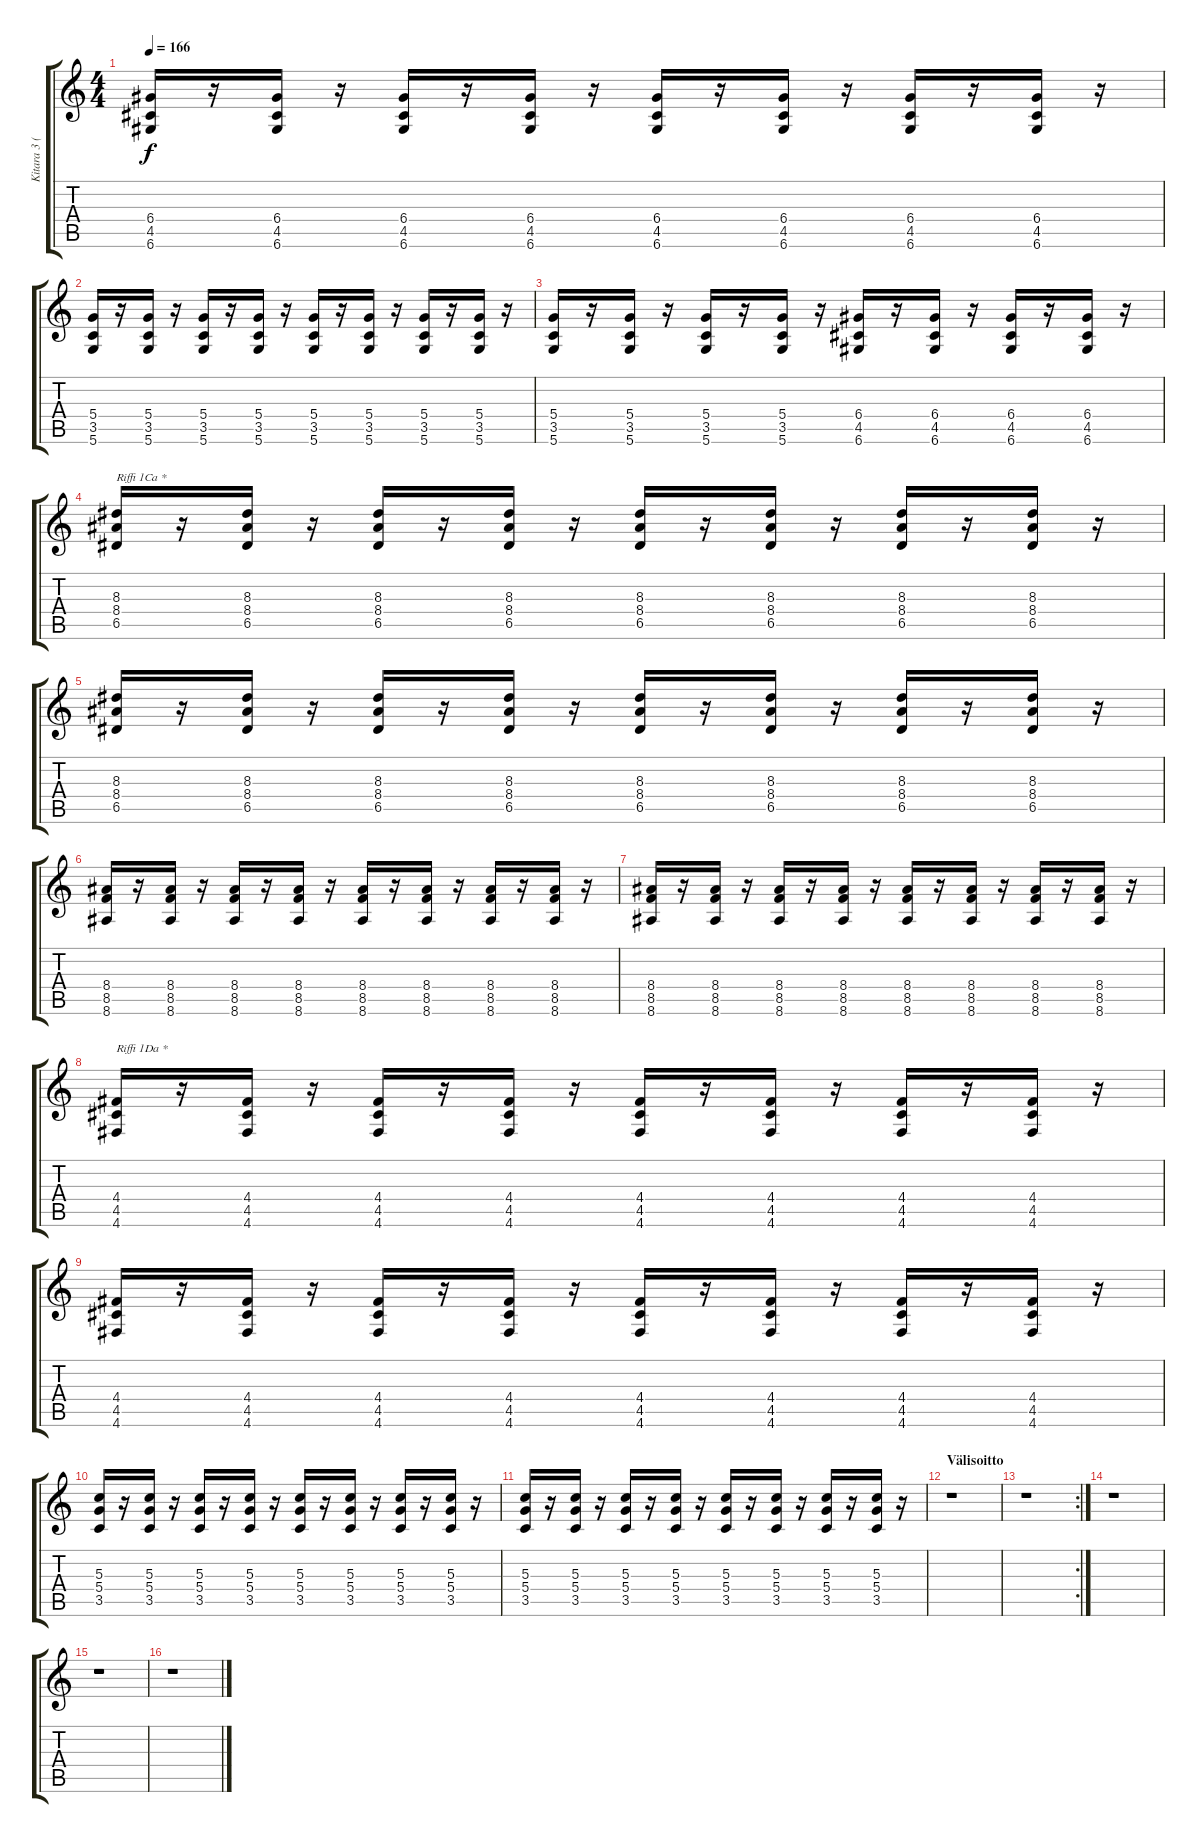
\track ("Kitara 3 (Tuomo 2)" "Kitara 3 (") {instrument overdrivenguitar}
\staff {score tabs}
\tuning (E4 B3 G3 D3 A2 D2) {hide}
\ts (4 4)
\tempo 166
\clef g2
\ks c
(6.4 4.5 6.6).16{dy f} r.16 (6.4 4.5 6.6).16 r.16 (6.4 4.5 6.6).16 r.16 (6.4 4.5 6.6).16 r.16 (6.4 4.5 6.6).16 r.16 (6.4 4.5 6.6).16 r.16 (6.4 4.5 6.6).16 r.16 (6.4 4.5 6.6).16 r.16 |
(5.4 3.5 5.6).16 r.16 (5.4 3.5 5.6).16 r.16 (5.4 3.5 5.6).16 r.16 (5.4 3.5 5.6).16 r.16 (5.4 3.5 5.6).16 r.16 (5.4 3.5 5.6).16 r.16 (5.4 3.5 5.6).16 r.16 (5.4 3.5 5.6).16 r.16 |
(5.4 3.5 5.6).16 r.16 (5.4 3.5 5.6).16 r.16 (5.4 3.5 5.6).16 r.16 (5.4 3.5 5.6).16 r.16 (6.4 4.5 6.6).16 r.16 (6.4 4.5 6.6).16 r.16 (6.4 4.5 6.6).16 r.16 (6.4 4.5 6.6).16 r.16 |
(8.3 8.4 6.5).16{txt "Riffi 1Ca *"} r.16 (8.3 8.4 6.5).16 r.16 (8.3 8.4 6.5).16 r.16 (8.3 8.4 6.5).16 r.16 (8.3 8.4 6.5).16 r.16 (8.3 8.4 6.5).16 r.16 (8.3 8.4 6.5).16 r.16 (8.3 8.4 6.5).16 r.16 |
(8.3 8.4 6.5).16 r.16 (8.3 8.4 6.5).16 r.16 (8.3 8.4 6.5).16 r.16 (8.3 8.4 6.5).16 r.16 (8.3 8.4 6.5).16 r.16 (8.3 8.4 6.5).16 r.16 (8.3 8.4 6.5).16 r.16 (8.3 8.4 6.5).16 r.16 |
(8.4 8.5 8.6).16 r.16 (8.4 8.5 8.6).16 r.16 (8.4 8.5 8.6).16 r.16 (8.4 8.5 8.6).16 r.16 (8.4 8.5 8.6).16 r.16 (8.4 8.5 8.6).16 r.16 (8.4 8.5 8.6).16 r.16 (8.4 8.5 8.6).16 r.16 |
(8.4 8.5 8.6).16 r.16 (8.4 8.5 8.6).16 r.16 (8.4 8.5 8.6).16 r.16 (8.4 8.5 8.6).16 r.16 (8.4 8.5 8.6).16 r.16 (8.4 8.5 8.6).16 r.16 (8.4 8.5 8.6).16 r.16 (8.4 8.5 8.6).16 r.16 |
(4.4 4.5 4.6).16{txt "Riffi 1Da *"} r.16 (4.4 4.5 4.6).16 r.16 (4.4 4.5 4.6).16 r.16 (4.4 4.5 4.6).16 r.16 (4.4 4.5 4.6).16 r.16 (4.4 4.5 4.6).16 r.16 (4.4 4.5 4.6).16 r.16 (4.4 4.5 4.6).16 r.16 |
(4.4 4.5 4.6).16 r.16 (4.4 4.5 4.6).16 r.16 (4.4 4.5 4.6).16 r.16 (4.4 4.5 4.6).16 r.16 (4.4 4.5 4.6).16 r.16 (4.4 4.5 4.6).16 r.16 (4.4 4.5 4.6).16 r.16 (4.4 4.5 4.6).16 r.16 |
(5.3 5.4 3.5).16 r.16 (5.3 5.4 3.5).16 r.16 (5.3 5.4 3.5).16 r.16 (5.3 5.4 3.5).16 r.16 (5.3 5.4 3.5).16 r.16 (5.3 5.4 3.5).16 r.16 (5.3 5.4 3.5).16 r.16 (5.3 5.4 3.5).16 r.16 |
(5.3 5.4 3.5).16 r.16 (5.3 5.4 3.5).16 r.16 (5.3 5.4 3.5).16 r.16 (5.3 5.4 3.5).16 r.16 (5.3 5.4 3.5).16 r.16 (5.3 5.4 3.5).16 r.16 (5.3 5.4 3.5).16 r.16 (5.3 5.4 3.5).16 r.16 |
\section ("" "Välisoitto")
r.1 |
\rc 2
r.1 |
r.1 |
r.1 |
r.1
